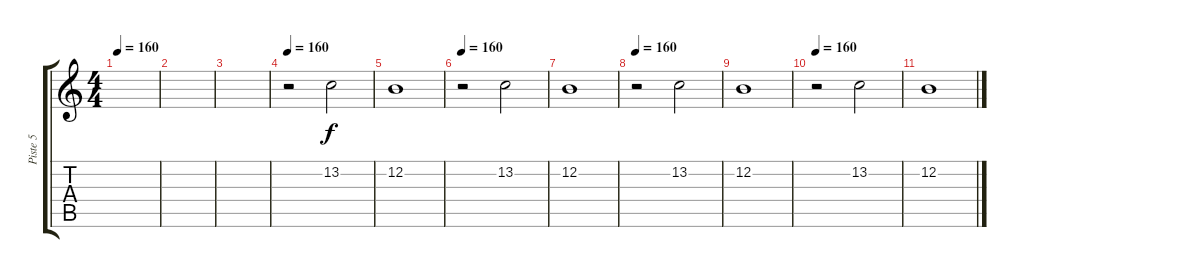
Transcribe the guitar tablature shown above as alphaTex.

\track ("Piste 5" "Piste 5") {instrument trombone}
\staff {score tabs}
\tuning (E4 B3 G3 D3 A2 E2) {hide}
\ts (4 4)
\tempo 160
\clef g2
\ks c
|
|
|
\tempo 160
r.2 13.2.2 |
12.2.1 |
\tempo 160
r.2 13.2.2 |
12.2.1 |
\tempo 160
r.2 13.2.2 |
12.2.1 |
\tempo 160
r.2 13.2.2 |
12.2.1
